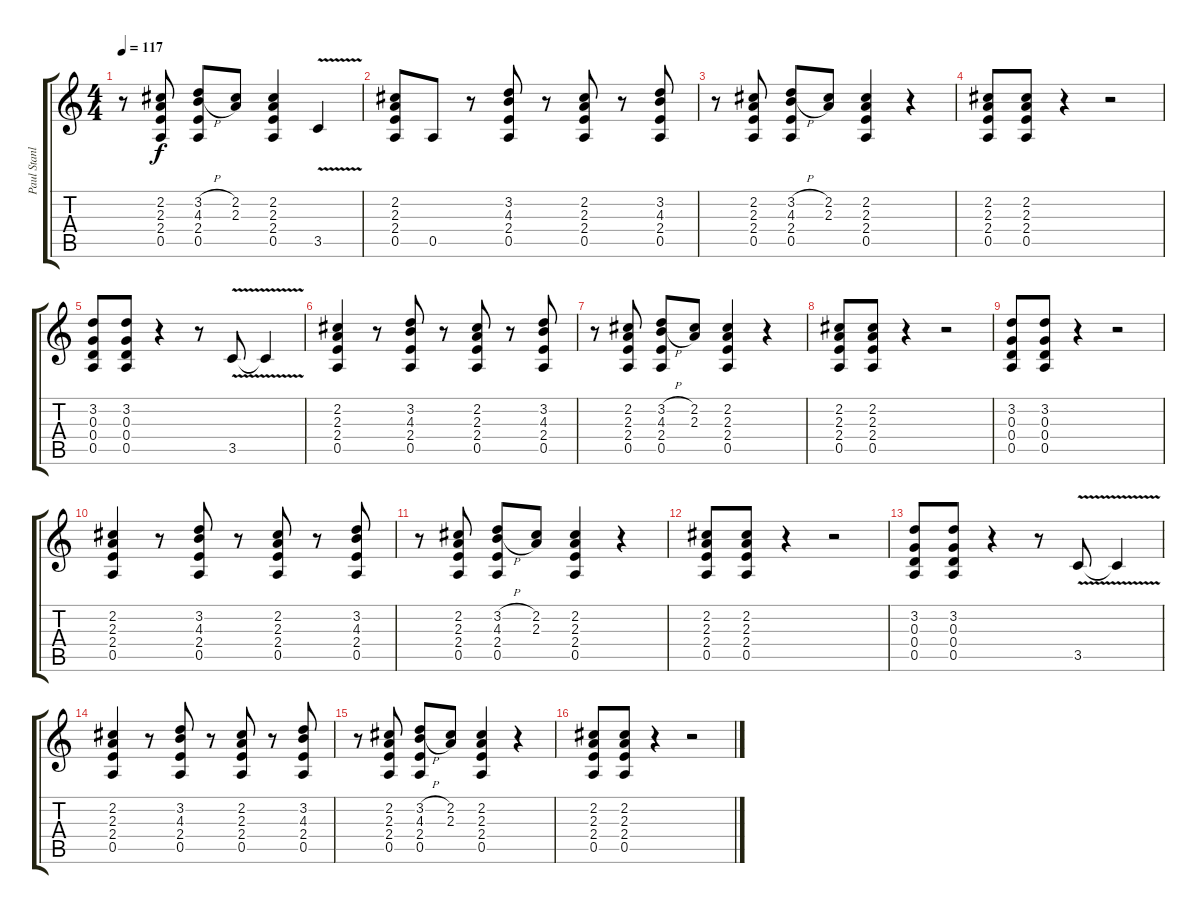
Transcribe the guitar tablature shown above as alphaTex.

\track ("Paul Stanley" "Paul Stanl") {instrument overdrivenguitar}
\staff {score tabs}
\tuning (E4 B3 G3 D3 A2 E2) {hide}
\ts (4 4)
\tempo 117
\clef g2
\ks c
r.8{dy f} (2.2 2.3 2.4 0.5).8 (3.2{h} 4.3{h} 2.4 0.5).8 (2.2 2.3).8 (2.2 2.3 2.4 0.5).4 3.5{v}.4 |
(2.2 2.3 2.4 0.5).8 0.5.8 r.8 (3.2 4.3 2.4 0.5).8 r.8 (2.2 2.3 2.4 0.5).8 r.8 (3.2 4.3 2.4 0.5).8 |
r.8 (2.2 2.3 2.4 0.5).8 (3.2{h} 4.3{h} 2.4 0.5).8 (2.2 2.3).8 (2.2 2.3 2.4 0.5).4 r.4 |
(2.2 2.3 2.4 0.5).8 (2.2 2.3 2.4 0.5).8 r.4 r.2 |
(3.2 0.3 0.4 0.5).8 (3.2 0.3 0.4 0.5).8 r.4 r.8 3.5{v}.8 3.5{t}.4 |
(2.2 2.3 2.4 0.5).4 r.8 (3.2 4.3 2.4 0.5).8 r.8 (2.2 2.3 2.4 0.5).8 r.8 (3.2 4.3 2.4 0.5).8 |
r.8 (2.2 2.3 2.4 0.5).8 (3.2{h} 4.3{h} 2.4 0.5).8 (2.2 2.3).8 (2.2 2.3 2.4 0.5).4 r.4 |
(2.2 2.3 2.4 0.5).8 (2.2 2.3 2.4 0.5).8 r.4 r.2 |
(3.2 0.3 0.4 0.5).8 (3.2 0.3 0.4 0.5).8 r.4 r.2 |
(2.2 2.3 2.4 0.5).4 r.8 (3.2 4.3 2.4 0.5).8 r.8 (2.2 2.3 2.4 0.5).8 r.8 (3.2 4.3 2.4 0.5).8 |
r.8 (2.2 2.3 2.4 0.5).8 (3.2{h} 4.3{h} 2.4 0.5).8 (2.2 2.3).8 (2.2 2.3 2.4 0.5).4 r.4 |
(2.2 2.3 2.4 0.5).8 (2.2 2.3 2.4 0.5).8 r.4 r.2 |
(3.2 0.3 0.4 0.5).8 (3.2 0.3 0.4 0.5).8 r.4 r.8 3.5{v}.8 3.5{t}.4 |
(2.2 2.3 2.4 0.5).4 r.8 (3.2 4.3 2.4 0.5).8 r.8 (2.2 2.3 2.4 0.5).8 r.8 (3.2 4.3 2.4 0.5).8 |
r.8 (2.2 2.3 2.4 0.5).8 (3.2{h} 4.3{h} 2.4 0.5).8 (2.2 2.3).8 (2.2 2.3 2.4 0.5).4 r.4 |
(2.2 2.3 2.4 0.5).8 (2.2 2.3 2.4 0.5).8 r.4 r.2
